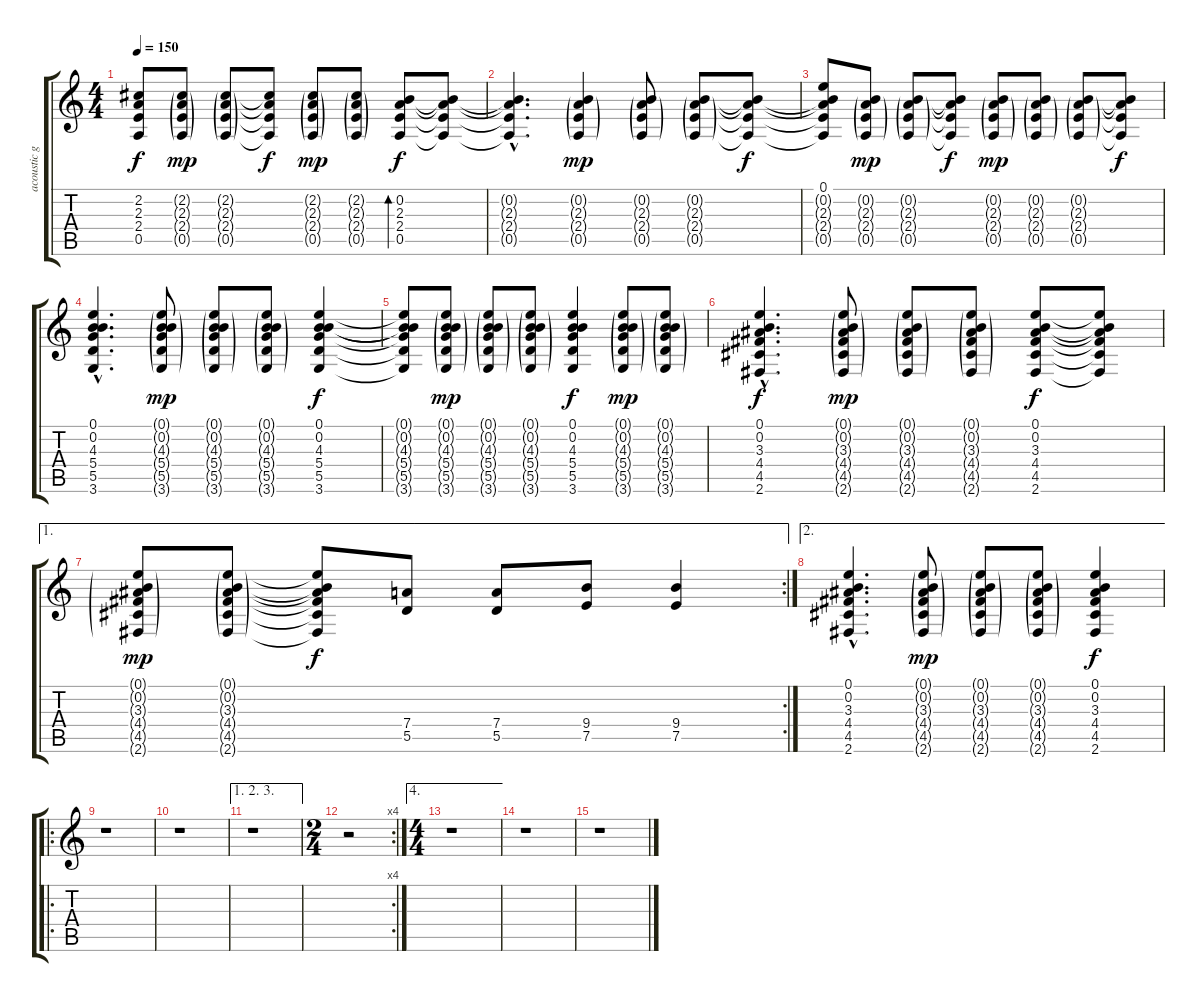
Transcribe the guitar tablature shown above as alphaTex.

\track ("acoustic guitar" "acoustic g") {instrument acousticguitarsteel}
\staff {score tabs}
\tuning (E4 B3 G3 D3 A2 E2) {hide}
\ts (4 4)
\tempo 150
\clef g2
\ks c
(2.2{t} 2.3{t} 2.4{t} 0.5{t}).8{dy f} (2.2{g} 2.3{g} 2.4{g} 0.5{g}).8{dy mp} (2.2{g} 2.3{g} 2.4{g} 0.5{g}).8 (2.2{t} 2.3{t} 2.4{t} 0.5{t}).8{dy f} (2.2{g} 2.3{g} 2.4{g} 0.5{g}).8{dy mp} (2.2{g} 2.3{g} 2.4{g} 0.5{g}).8 (0.2 2.3 2.4 0.5).8{bd 60 dy f} (0.2{t} 2.3{t} 2.4{t} 0.5{t}).8 |
(0.2{hac t} 2.3{hac t} 2.4{hac t} 0.5{hac t}).4{d} (0.2{g} 2.3{g} 2.4{g} 0.5{g}).4{dy mp} (0.2{g} 2.3{g} 2.4{g} 0.5{g}).8 (0.2{g} 2.3{g} 2.4{g} 0.5{g}).8 (0.2{t} 2.3{t} 2.4{t} 0.5{t}).8{dy f} |
(0.1 0.2{t} 2.3{t} 2.4{t} 0.5{t}).8 (0.2{g} 2.3{g} 2.4{g} 0.5{g}).8{dy mp} (0.2{g} 2.3{g} 2.4{g} 0.5{g}).8 (0.2{t} 2.3{t} 2.4{t} 0.5{t}).8{dy f} (0.2{g} 2.3{g} 2.4{g} 0.5{g}).8{dy mp} (0.2{g} 2.3{g} 2.4{g} 0.5{g}).8 (0.2{g} 2.3{g} 2.4{g} 0.5{g}).8 (0.2{t} 2.3{t} 2.4{t} 0.5{t}).8{dy f} |
(0.1{hac} 0.2{hac} 4.3{hac} 5.4{hac} 5.5{hac} 3.6{hac}).4{d} (0.1{g} 0.2{g} 4.3{g} 5.4{g} 5.5{g} 3.6{g}).8{dy mp} (0.1{g} 0.2{g} 4.3{g} 5.4{g} 5.5{g} 3.6{g}).8 (0.1{g} 0.2{g} 4.3{g} 5.4{g} 5.5{g} 3.6{g}).8 (0.1 0.2 4.3 5.4 5.5 3.6).4{dy f} |
(0.1{t} 0.2{t} 4.3{t} 5.4{t} 5.5{t} 3.6{t}).8 (0.1{g} 0.2{g} 4.3{g} 5.4{g} 5.5{g} 3.6{g}).8{dy mp} (0.1{g} 0.2{g} 4.3{g} 5.4{g} 5.5{g} 3.6{g}).8 (0.1{g} 0.2{g} 4.3{g} 5.4{g} 5.5{g} 3.6{g}).8 (0.1 0.2 4.3 5.4 5.5 3.6).4{dy f} (0.1{g} 0.2{g} 4.3{g} 5.4{g} 5.5{g} 3.6{g}).8{dy mp} (0.1{g} 0.2{g} 4.3{g} 5.4{g} 5.5{g} 3.6{g}).8 |
(0.1{hac} 0.2{hac} 3.3{hac} 4.4{hac} 4.5{hac} 2.6{hac}).4{d dy f} (0.1{g} 0.2{g} 3.3{g} 4.4{g} 4.5{g} 2.6{g}).8{dy mp} (0.1{g} 0.2{g} 3.3{g} 4.4{g} 4.5{g} 2.6{g}).8 (0.1{g} 0.2{g} 3.3{g} 4.4{g} 4.5{g} 2.6{g}).8 (0.1 0.2 3.3 4.4 4.5 2.6).8{dy f} (0.1{t} 0.2{t} 3.3{t} 4.4{t} 4.5{t} 2.6{t}).8 |
\ae 1
\rc 2
(0.1{g} 0.2{g} 3.3{g} 4.4{g} 4.5{g} 2.6{g}).8{dy mp} (0.1{g} 0.2{g} 3.3{g} 4.4{g} 4.5{g} 2.6{g}).8 (0.1{t} 0.2{t} 3.3{t} 4.4{t} 4.5{t} 2.6{t}).8{dy f} (7.4 5.5).8 (7.4 5.5).8 (9.4 7.5).8 (9.4 7.5).4 |
\ae 2
(0.1{hac} 0.2{hac} 3.3{hac} 4.4{hac} 4.5{hac} 2.6{hac}).4{d} (0.1{g} 0.2{g} 3.3{g} 4.4{g} 4.5{g} 2.6{g}).8{dy mp} (0.1{g} 0.2{g} 3.3{g} 4.4{g} 4.5{g} 2.6{g}).8 (0.1{g} 0.2{g} 3.3{g} 4.4{g} 4.5{g} 2.6{g}).8 (0.1 0.2 3.3 4.4 4.5 2.6).4{dy f} |
\ro
r.1 |
r.1 |
\ae (1 2 3)
r.1 |
\rc 4
\ts (2 4)
r.2 |
\ae 4
\ts (4 4)
r.1 |
r.1 |
r.1
